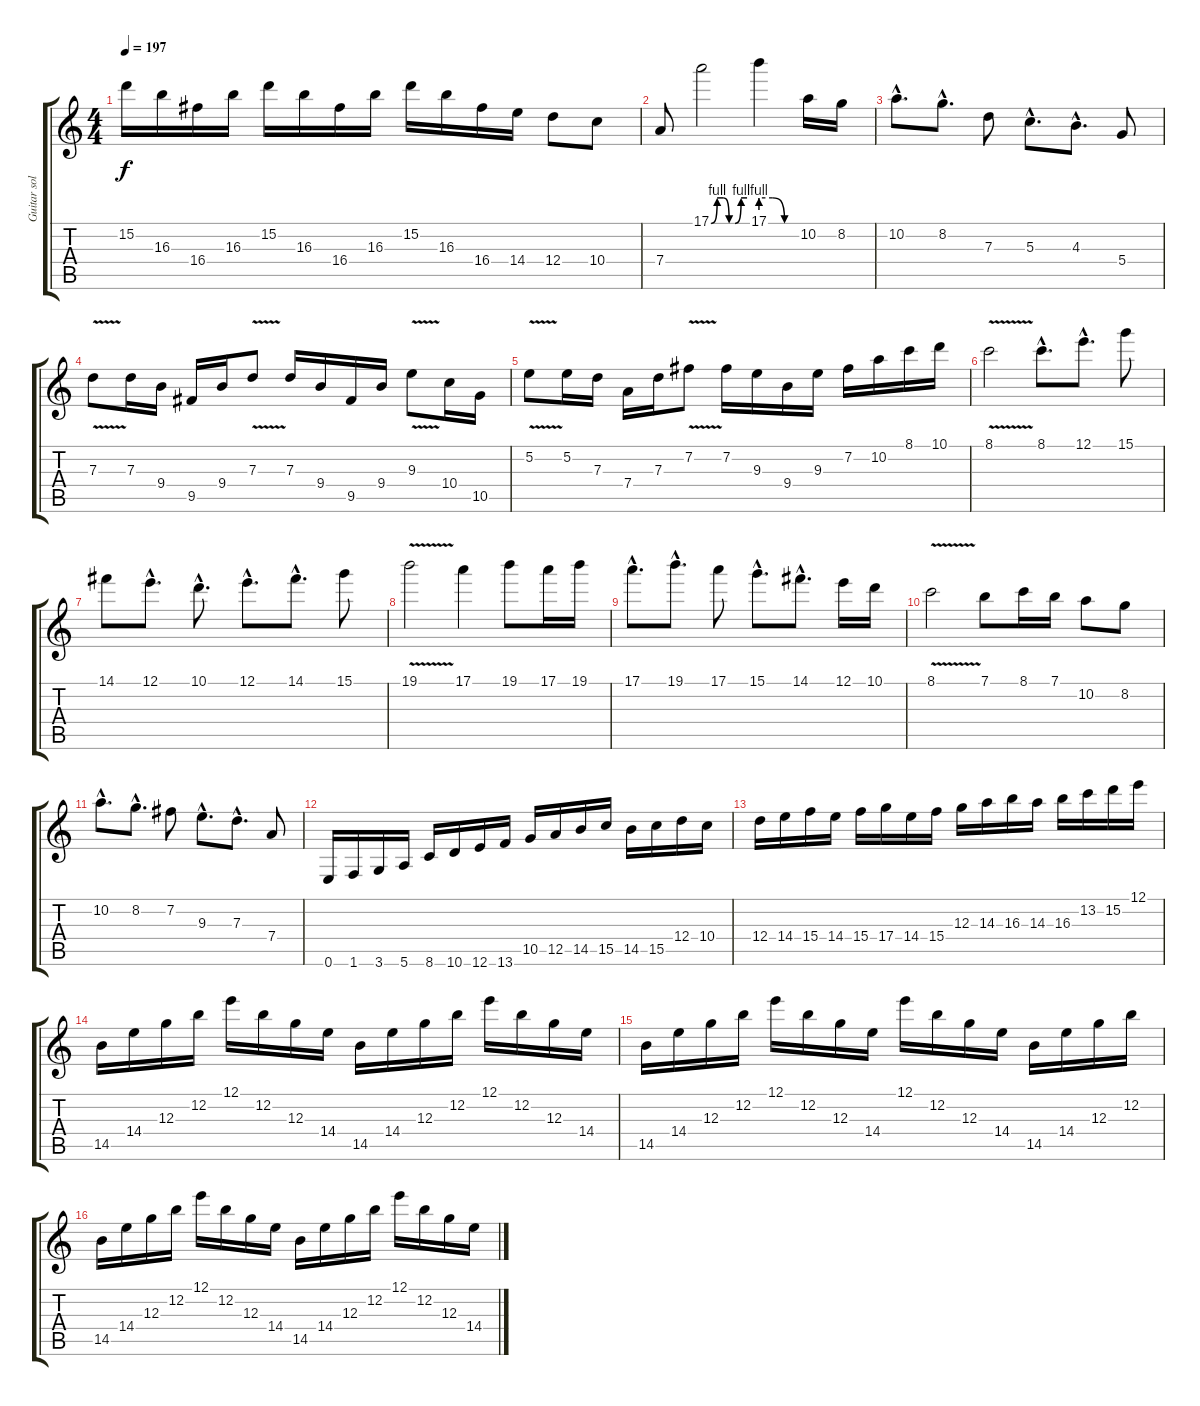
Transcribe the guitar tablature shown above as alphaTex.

\track ("Guitar solo" "Guitar sol") {instrument distortionguitar}
\staff {score tabs}
\tuning (E4 B3 G3 D3 A2 E2) {hide}
\ts (4 4)
\tempo 197
\clef g2
\ks c
15.2.16{dy f} 16.3.16 16.4.16 16.3.16 15.2.16 16.3.16 16.4.16 16.3.16 15.2.16 16.3.16 16.4.16 14.4.16 12.4.8 10.4.8 |
7.4.8 17.1{be (custom 0 0 10 4 20 4 30 0 40 0 50 4 60 4)}.2 17.1{be (custom 0 4 20 4 40 0 60 0)}.4 10.2.16 8.2.16 |
10.2{hac}.8{d} 8.2{hac}.8{d} 7.3.8 5.3{hac}.8{d} 4.3{hac}.8{d} 5.4.8 |
7.3{v}.8 7.3.16 9.4.16 9.5.16 9.4.16 7.3{v}.8 7.3.16 9.4.16 9.5.16 9.4.16 9.3{v}.8 10.4.16 10.5.16 |
5.2{v}.8 5.2.16 7.3.16 7.4.16 7.3.16 7.2{v}.8 7.2.16 9.3.16 9.4.16 9.3.16 7.2.16 10.2.16 8.1.16 10.1.16 |
8.1{v}.2 8.1{hac}.8{d} 12.1{hac}.8{d} 15.1.8 |
14.1.8 12.1{hac}.8{d} 10.1{hac}.8{d} 12.1{hac}.8{d} 14.1{hac}.8{d} 15.1.8 |
19.1{v}.2 17.1.4 19.1.8 17.1.16 19.1.16 |
17.1{hac}.8{d} 19.1{hac}.8{d} 17.1.8 15.1{hac}.8{d} 14.1{hac}.8{d} 12.1.16 10.1.16 |
8.1{v}.2 7.1.8 8.1.16 7.1.16 10.2.8 8.2.8 |
10.2{hac}.8{d} 8.2{hac}.8{d} 7.2.8 9.3{hac}.8{d} 7.3{hac}.8{d} 7.4.8 |
0.6.16 1.6.16 3.6.16 5.6.16 8.6.16 10.6.16 12.6.16 13.6.16 10.5.16 12.5.16 14.5.16 15.5.16 14.5.16 15.5.16 12.4.16 10.4.16 |
12.4.16 14.4.16 15.4.16 14.4.16 15.4.16 17.4.16 14.4.16 15.4.16 12.3.16 14.3.16 16.3.16 14.3.16 16.3.16 13.2.16 15.2.16 12.1.16 |
14.5.16 14.4.16 12.3.16 12.2.16 12.1.16 12.2.16 12.3.16 14.4.16 14.5.16 14.4.16 12.3.16 12.2.16 12.1.16 12.2.16 12.3.16 14.4.16 |
14.5.16 14.4.16 12.3.16 12.2.16 12.1.16 12.2.16 12.3.16 14.4.16 12.1.16 12.2.16 12.3.16 14.4.16 14.5.16 14.4.16 12.3.16 12.2.16 |
14.5.16 14.4.16 12.3.16 12.2.16 12.1.16 12.2.16 12.3.16 14.4.16 14.5.16 14.4.16 12.3.16 12.2.16 12.1.16 12.2.16 12.3.16 14.4.16
